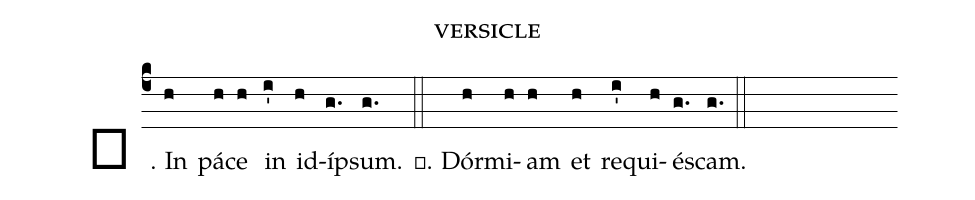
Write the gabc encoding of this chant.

name: versicle;
%%
(c4) ℣. {I}n(h) pá(h)ce(h) in(i') id(h)í(g.)psum.(g.) (::)
℟. Dór(h)mi(h)am(h) et(h) re(i')qui(h)é(g.)scam.(g.) (::)
